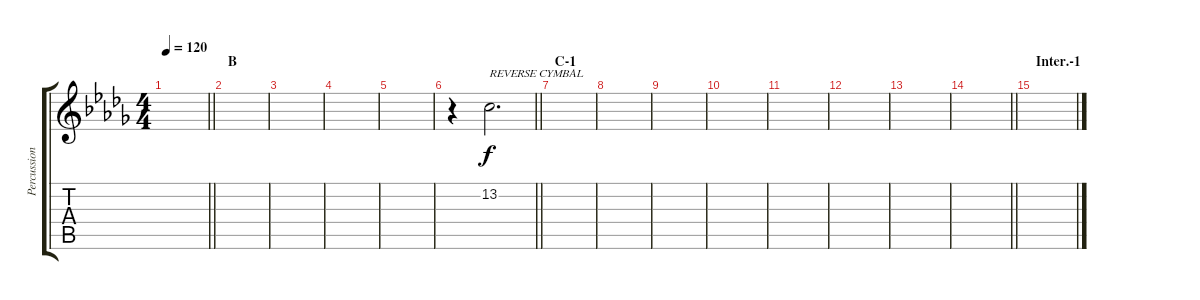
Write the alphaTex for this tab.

\track ("Percussion B2 (Tainaka Ritsu)" "Percussion") {instrument reversecymbal}
\staff {score tabs}
\tuning (E4 B3 G3 D3 A2 E2) {hide}
\ts (4 4)
\tempo 120
\clef g2
\barLineRight lightlight
\ks db
|
\section ("" "B")
|
|
|
|
\barLineRight lightlight
r.4 13.2.2{d txt "REVERSE CYMBAL"} |
\section ("" "C-1")
|
|
|
|
|
|
|
\barLineRight lightlight
|
\section ("" "Inter.-1")
